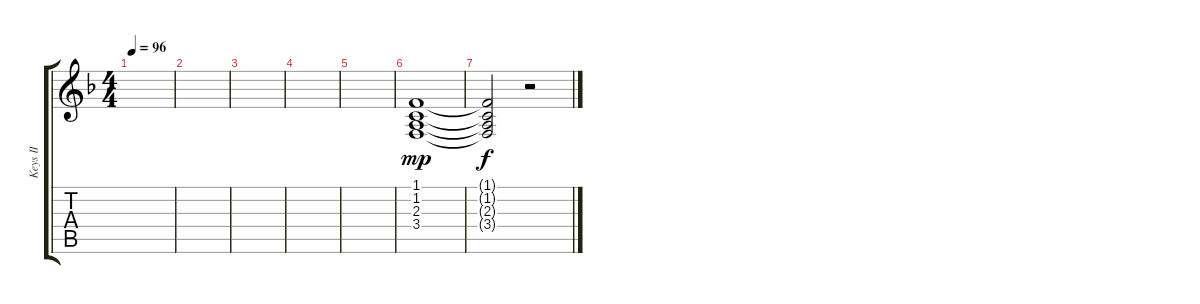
\track ("Keys II" "Keys II") {instrument pad5bowed}
\staff {score tabs}
\tuning (E4 B3 G3 D3 A2 E2) {hide}
\ts (4 4)
\tempo 96
\clef g2
\ks dminor
|
|
|
|
|
(1.1 1.2 2.3 3.4).1{dy mp volume 0} |
(1.1{t} 1.2{t} 2.3{t} 3.4{t}).2{dy f} r.2
